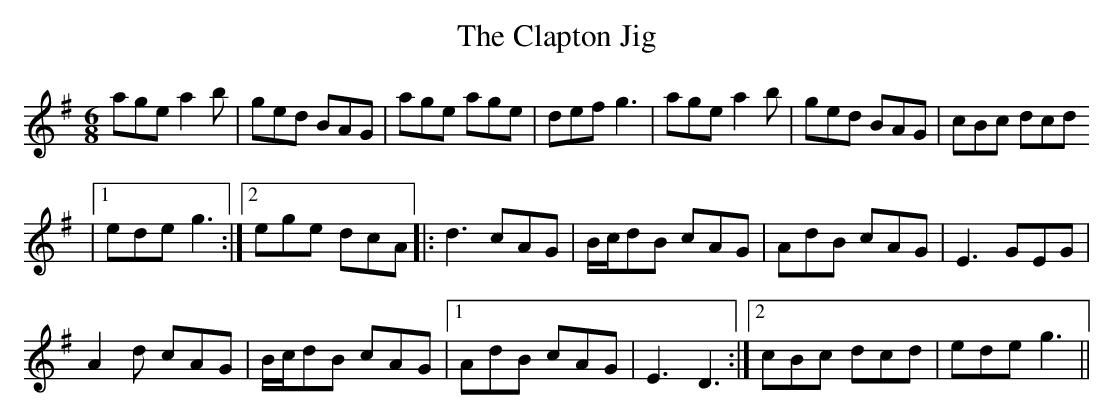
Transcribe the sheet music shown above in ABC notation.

X:1
T:Clapton Jig, The
M:6/8
K:Ador
age a2b|ged BAG|age age|def g3|age a2b|ged BAG|cBc dcd
|1 ede g3:|2 ege dcA|:d3 cAG|B/c/dB cAG|AdB cAG|E3 GEG|
A2d cAG|B/c/dB cAG|1 AdB cAG|E3 D3:|2 cBc dcd|ede g3||
